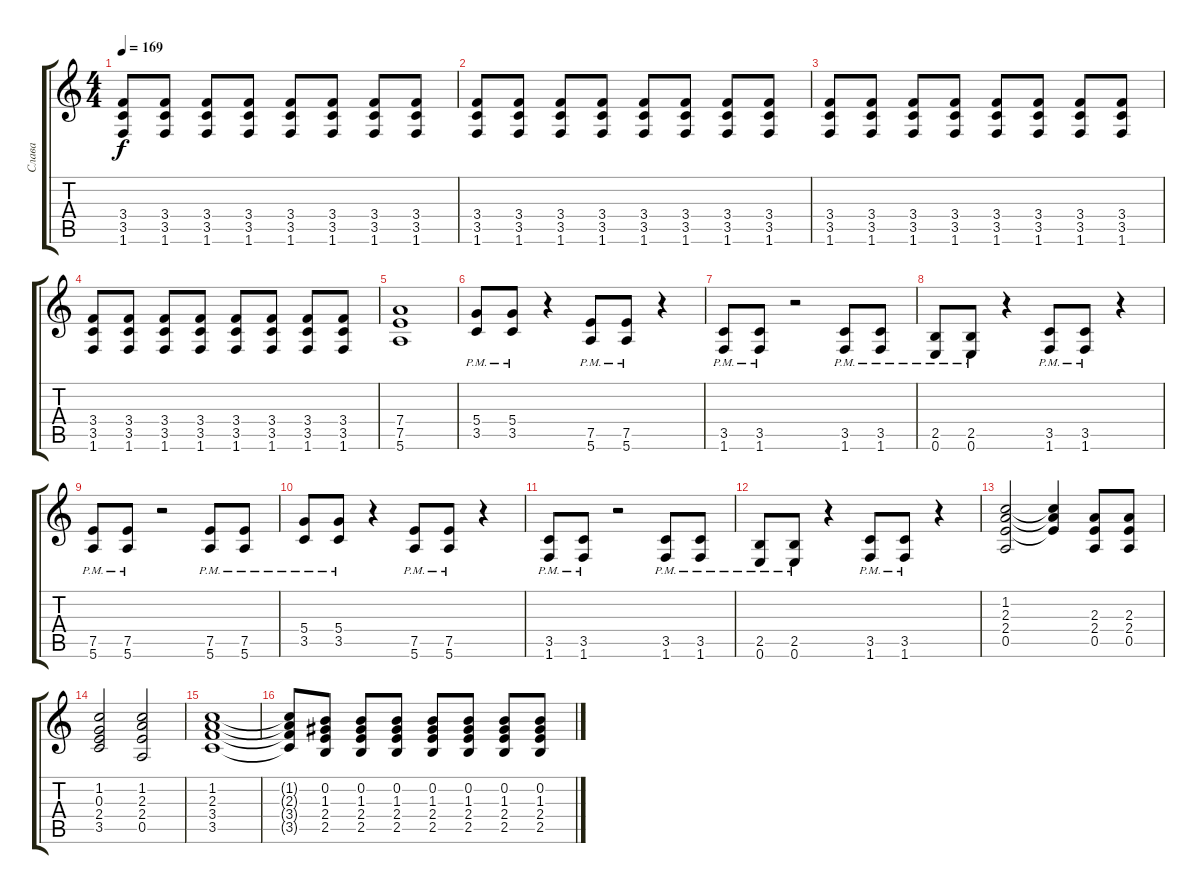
\track ("Слава" "Слава") {instrument distortionguitar}
\staff {score tabs}
\tuning (E4 B3 G3 D3 A2 E2) {hide}
\ts (4 4)
\tempo 169
\clef g2
\ks c
(3.4 3.5 1.6).8{dy f} (3.4 3.5 1.6).8 (3.4 3.5 1.6).8 (3.4 3.5 1.6).8 (3.4 3.5 1.6).8 (3.4 3.5 1.6).8 (3.4 3.5 1.6).8 (3.4 3.5 1.6).8 |
(3.4 3.5 1.6).8 (3.4 3.5 1.6).8 (3.4 3.5 1.6).8 (3.4 3.5 1.6).8 (3.4 3.5 1.6).8 (3.4 3.5 1.6).8 (3.4 3.5 1.6).8 (3.4 3.5 1.6).8 |
(3.4 3.5 1.6).8 (3.4 3.5 1.6).8 (3.4 3.5 1.6).8 (3.4 3.5 1.6).8 (3.4 3.5 1.6).8 (3.4 3.5 1.6).8 (3.4 3.5 1.6).8 (3.4 3.5 1.6).8 |
(3.4 3.5 1.6).8 (3.4 3.5 1.6).8 (3.4 3.5 1.6).8 (3.4 3.5 1.6).8 (3.4 3.5 1.6).8 (3.4 3.5 1.6).8 (3.4 3.5 1.6).8 (3.4 3.5 1.6).8 |
(7.4 7.5 5.6).1 |
(5.4{pm} 3.5{pm}).8 (5.4{pm} 3.5{pm}).8 r.4 (7.5{pm} 5.6{pm}).8 (7.5{pm} 5.6{pm}).8 r.4 |
(3.5{pm} 1.6{pm}).8 (3.5{pm} 1.6{pm}).8 r.2 (3.5{pm} 1.6{pm}).8 (3.5{pm} 1.6{pm}).8 |
(2.5{pm} 0.6{pm}).8 (2.5{pm} 0.6{pm}).8 r.4 (3.5{pm} 1.6{pm}).8 (3.5{pm} 1.6{pm}).8 r.4 |
(7.5{pm} 5.6{pm}).8 (7.5{pm} 5.6{pm}).8 r.2 (7.5{pm} 5.6{pm}).8 (7.5{pm} 5.6{pm}).8 |
(5.4{pm} 3.5{pm}).8 (5.4{pm} 3.5{pm}).8 r.4 (7.5{pm} 5.6{pm}).8 (7.5{pm} 5.6{pm}).8 r.4 |
(3.5{pm} 1.6{pm}).8 (3.5{pm} 1.6{pm}).8 r.2 (3.5{pm} 1.6{pm}).8 (3.5{pm} 1.6{pm}).8 |
(2.5{pm} 0.6{pm}).8 (2.5{pm} 0.6{pm}).8 r.4 (3.5{pm} 1.6{pm}).8 (3.5{pm} 1.6{pm}).8 r.4 |
(1.2 2.3 2.4 0.5).2 (1.2{t} 2.3{t} 2.4{t}).4 (2.3 2.4 0.5).8 (2.3 2.4 0.5).8 |
(1.2 0.3 2.4 3.5).2 (1.2 2.3 2.4 0.5).2 |
(1.2 2.3 3.4 3.5).1 |
(1.2{t} 2.3{t} 3.4{t} 3.5{t}).8 (0.2 1.3 2.4 2.5).8 (0.2 1.3 2.4 2.5).8 (0.2 1.3 2.4 2.5).8 (0.2 1.3 2.4 2.5).8 (0.2 1.3 2.4 2.5).8 (0.2 1.3 2.4 2.5).8 (0.2 1.3 2.4 2.5).8
